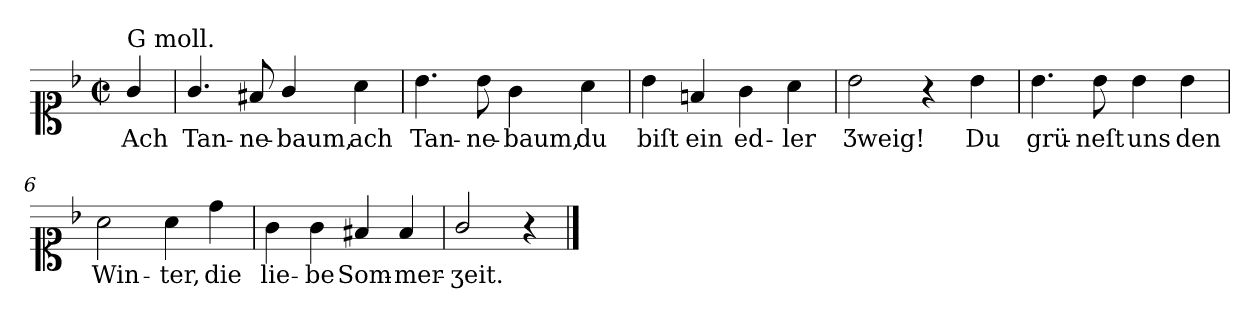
**kern	**text
*part1	*part1
*staff1	*staff1
*clefC1	*
*k[b-]	*
*M4/4	*
*met(c|)	*
=	=
!LO:TX:a:t=G moll.	!
4g/	Ach
=1	=1
4.g/	Tan-
8f#X	-ne-
4g/	-baum,
4a	ach
=2	=2
4.b-	Tan-
8b-	-ne-
4g	-baum,
4a	du
=3	=3
4b-	biſt
4fn	ein
4g	ed-
4a	-ler
=4	=4
2b-	Ʒweig!
4r	.
4b-	Du
=5	=5
4.b-	grü-
8b-	-neſt
4b-	uns
4b-	den
=6	=6
2a	Win-
4a	-ter,
4dd	die
=7	=7
4g	lie-
4g	-be
4f#X	Som-
4f#	-mer-
=8	=8
2g/	-ʒeit.
4r	.
==	==
*-	*-
